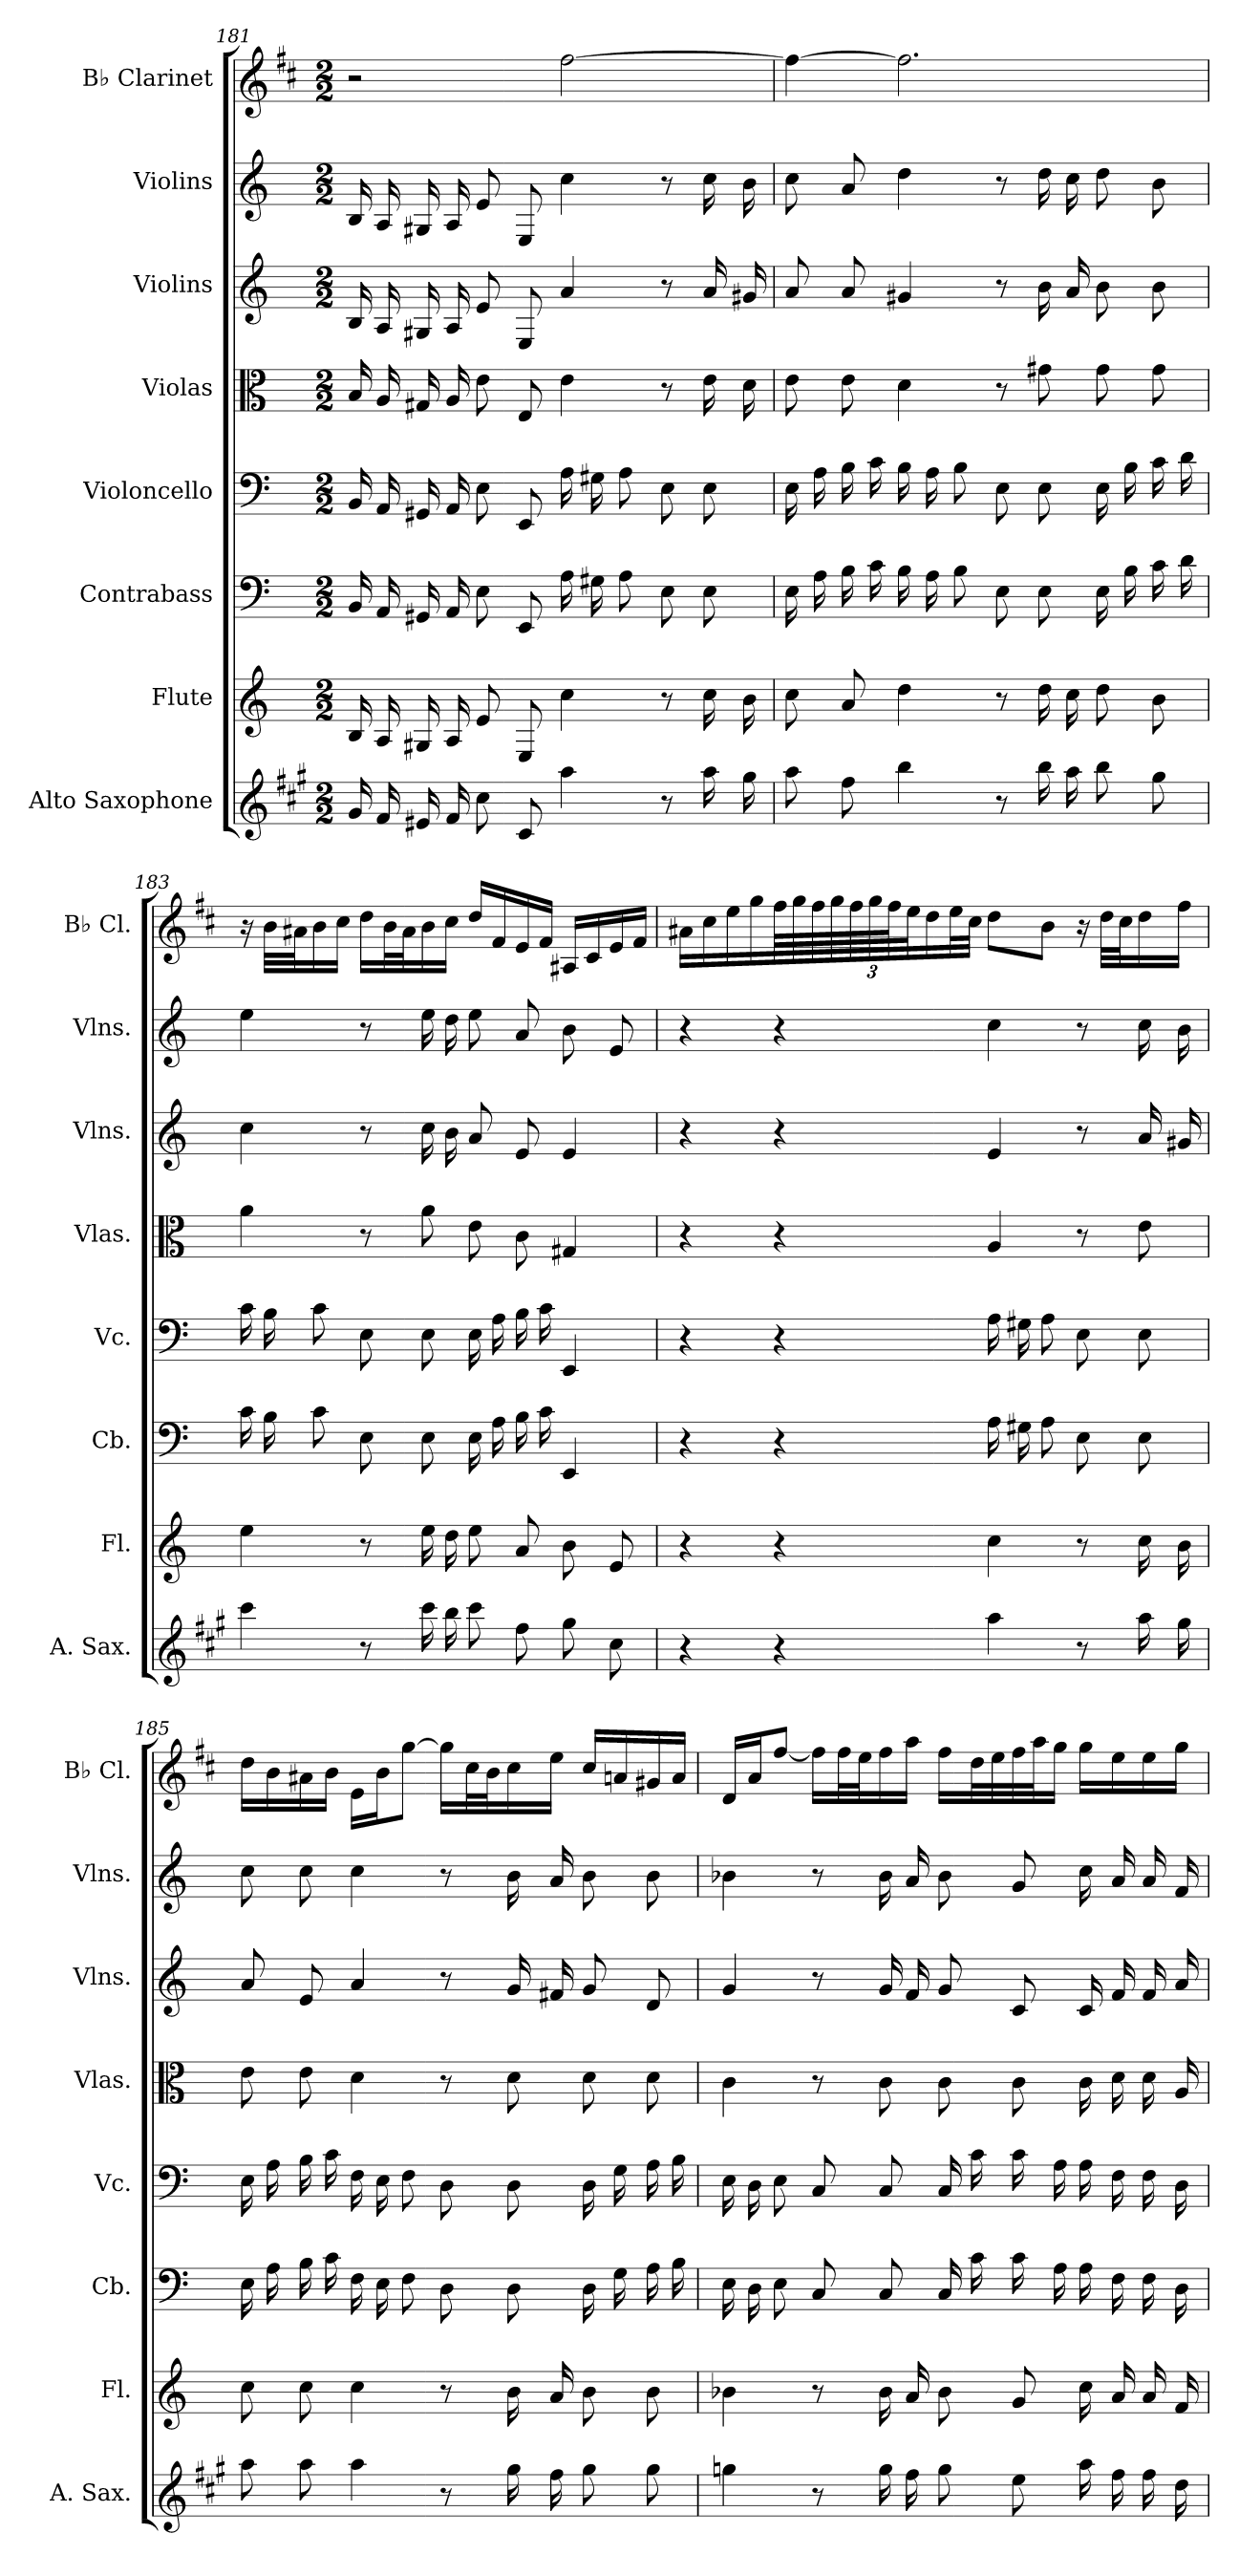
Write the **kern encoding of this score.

**kern	**kern	**kern	**kern	**kern	**kern	**kern	**kern
*part8	*part7	*part6	*part5	*part4	*part3	*part2	*part1
*staff8	*staff7	*staff6	*staff5	*staff4	*staff3	*staff2	*staff1
*I"Alto Saxophone	*I"Flute	*I"Contrabass	*I"Violoncello	*I"Violas	*I"Violins	*I"Violins	*I"B♭ Clarinet
*I'A. Sax.	*I'Fl.	*I'Cb.	*I'Vc.	*I'Vlas.	*I'Vlns.	*I'Vlns.	*I'B♭ Cl.
*clefG2	*clefG2	*clefF4	*clefF4	*clefC3	*clefG2	*clefG2	*clefG2
*ITrd5c9	*	*ITrd7c12	*	*	*	*	*ITrd1c2
*k[]	*k[]	*k[]	*k[]	*k[]	*k[]	*k[]	*k[]
*M2/2	*M2/2	*M2/2	*M2/2	*M2/2	*M2/2	*M2/2	*M2/2
=181	=181	=181	=181	=181	=181	=181	=181
16B/	16B/	16BBB/	16BB/	16B/	16B/	16B/	2r
16A/	16A/	16AAA/	16AA/	16A/	16A/	16A/	.
16G#X/	16G#X/	16GGG#X/	16GG#X/	16G#X/	16G#X/	16G#X/	.
16A/	16A/	16AAA/	16AA/	16A/	16A/	16A/	.
8e\	8e/	8EE\	8E\	8e\	8e/	8e/	.
8E/	8E/	8EEE/	8EE/	8E/	8E/	8E/	.
4cc\	4cc\	16AA\	16A\	4e\	4a/	4cc\	[2ee\
.	.	16GG#X\	16G#X\	.	.	.	.
.	.	8AA\	8A\	.	.	.	.
8r	8r	8EE\	8E\	8r	8r	8r	.
16cc\	16cc\	8EE\	8E\	16e\	16a/	16cc\	.
16b\	16b\	.	.	16d\	16g#X/	16b\	.
=182	=182	=182	=182	=182	=182	=182	=182
8cc\	8cc\	16EE\	16E\	8e\	8a/	8cc\	4ee\_
.	.	16AA\	16A\	.	.	.	.
8a\	8a/	16BB\	16B\	8e\	8a/	8a/	.
.	.	16C\	16c\	.	.	.	.
4dd\	4dd\	16BB\	16B\	4d\	4g#X/	4dd\	2.ee\]
.	.	16AA\	16A\	.	.	.	.
.	.	8BB\	8B\	.	.	.	.
8r	8r	8EE\	8E\	8r	8r	8r	.
16dd\	16dd\	8EE\	8E\	8g#X\	16b\	16dd\	.
16cc\	16cc\	.	.	.	16a/	16cc\	.
8dd\	8dd\	16EE\	16E\	8g#\	8b\	8dd\	.
.	.	16BB\	16B\	.	.	.	.
8b\	8b\	16C\	16c\	8g#\	8b\	8b\	.
.	.	16D\	16d\	.	.	.	.
!!LO:LB:g=z
=183	=183	=183	=183	=183	=183	=183	=183
4ee\	4ee\	16C\	16c\	4a\	4cc\	4ee\	16r
.	.	16BB\	16B\	.	.	.	32a\LLL
.	.	.	.	.	.	.	32g#X\J
.	.	8C\	8c\	.	.	.	16a\
.	.	.	.	.	.	.	16b\JJ
8r	8r	8EE\	8E\	8r	8r	8r	16cc\LL
.	.	.	.	.	.	.	32a\L
.	.	.	.	.	.	.	32g#\J
16ee\	16ee\	8EE\	8E\	8a\	16cc\	16ee\	16a\
16dd\	16dd\	.	.	.	16b\	16dd\	16b\JJ
8ee\	8ee\	16EE\	16E\	8e\	8a/	8ee\	16cc/LL
.	.	16AA\	16A\	.	.	.	16e/
8a\	8a/	16BB\	16B\	8c\	8e/	8a/	16d/
.	.	16C\	16c\	.	.	.	16e/JJ
8b\	8b\	4EEE/	4EE/	4G#X/	4e/	8b\	16G#X/LL
.	.	.	.	.	.	.	16B/
8e\	8e/	.	.	.	.	8e/	16d/
.	.	.	.	.	.	.	16e/JJ
=184	=184	=184	=184	=184	=184	=184	=184
4r	4r	4r	4r	4r	4r	4r	16g#X\LL
.	.	.	.	.	.	.	16b\
.	.	.	.	.	.	.	16dd\
.	.	.	.	.	.	.	16ff\
4r	4r	4r	4r	4r	4r	4r	64ee\LL
.	.	.	.	.	.	.	64ff\
.	.	.	.	.	.	.	64ee\
.	.	.	.	.	.	.	64ff\
*	*	*	*	*	*	*	*Xbrackettup
.	.	.	.	.	.	.	96ee\
.	.	.	.	.	.	.	96ff\
.	.	.	.	.	.	.	96ee\J
.	.	.	.	.	.	.	32dd\J
.	.	.	.	.	.	.	16cc\
.	.	.	.	.	.	.	32dd\L
.	.	.	.	.	.	.	32b\JJJ
4cc\	4cc\	16AA\	16A\	4A/	4e/	4cc\	8cc\L
.	.	16GG#X\	16G#X\	.	.	.	.
.	.	8AA\	8A\	.	.	.	8a\J
8r	8r	8EE\	8E\	8r	8r	8r	16r
.	.	.	.	.	.	.	32cc\LLL
.	.	.	.	.	.	.	32b\J
16cc\	16cc\	8EE\	8E\	8e\	16a/	16cc\	16cc\
16b\	16b\	.	.	.	16g#X/	16b\	16ee\JJ
!!LO:LB:g=z
=185	=185	=185	=185	=185	=185	=185	=185
8cc\	8cc\	16EE\	16E\	8e\	8a/	8cc\	16cc\LL
.	.	16AA\	16A\	.	.	.	16a\
8cc\	8cc\	16BB\	16B\	8e\	8e/	8cc\	16g#X\
.	.	16C\	16c\	.	.	.	16a\JJ
4cc\	4cc\	16FF\	16F\	4d\	4a/	4cc\	16d\LL
.	.	16EE\	16E\	.	.	.	16a\J
.	.	8FF\	8F\	.	.	.	[8ff\J
8r	8r	8DD\	8D\	8r	8r	8r	16ff\LL]
.	.	.	.	.	.	.	32b\L
.	.	.	.	.	.	.	32a\J
16b\	16b\	8DD\	8D\	8d\	16g/	16b\	16b\
16a\	16a/	.	.	.	16f#X/	16a/	16dd\JJ
8b\	8b\	16DD\	16D\	8d\	8g/	8b\	16b/LL
.	.	16GG\	16G\	.	.	.	16gn/
8b\	8b\	16AA\	16A\	8d\	8d/	8b\	16f#X/
.	.	16BB\	16B\	.	.	.	16g/JJ
=186	=186	=186	=186	=186	=186	=186	=186
4b-X\	4b-X\	16EE\	16E\	4c\	4g/	4b-X\	16c/LL
.	.	16DD\	16D\	.	.	.	16g/J
.	.	8EE\	8E\	.	.	.	[8ee/J
8r	8r	8CC/	8C/	8r	8r	8r	16ee\LL]
.	.	.	.	.	.	.	32ee\L
.	.	.	.	.	.	.	32dd\J
16b-\	16b-\	8CC/	8C/	8c\	16g/	16b-\	16ee\
16a\	16a/	.	.	.	16f/	16a/	16gg\JJ
8b-\	8b-\	16CC/	16C/	8c\	8g/	8b-\	16ee\LL
.	.	16C\	16c\	.	.	.	32cc\L
.	.	.	.	.	.	.	32dd\
8g\	8g/	16C\	16c\	8c\	8c/	8g/	32ee\
.	.	.	.	.	.	.	32gg\J
.	.	16AA\	16A\	.	.	.	16ff\JJ
16cc\	16cc\	16AA\	16A\	16c\	16c/	16cc\	16ff\LL
16a\	16a/	16FF\	16F\	16d\	16f/	16a/	16dd\
16a\	16a/	16FF\	16F\	16d\	16f/	16a/	16dd\
16f\	16f/	16DD\	16D\	16A/	16a/	16f/	16ff\JJ
=	=	=	=	=	=	=	=
*-	*-	*-	*-	*-	*-	*-	*-
